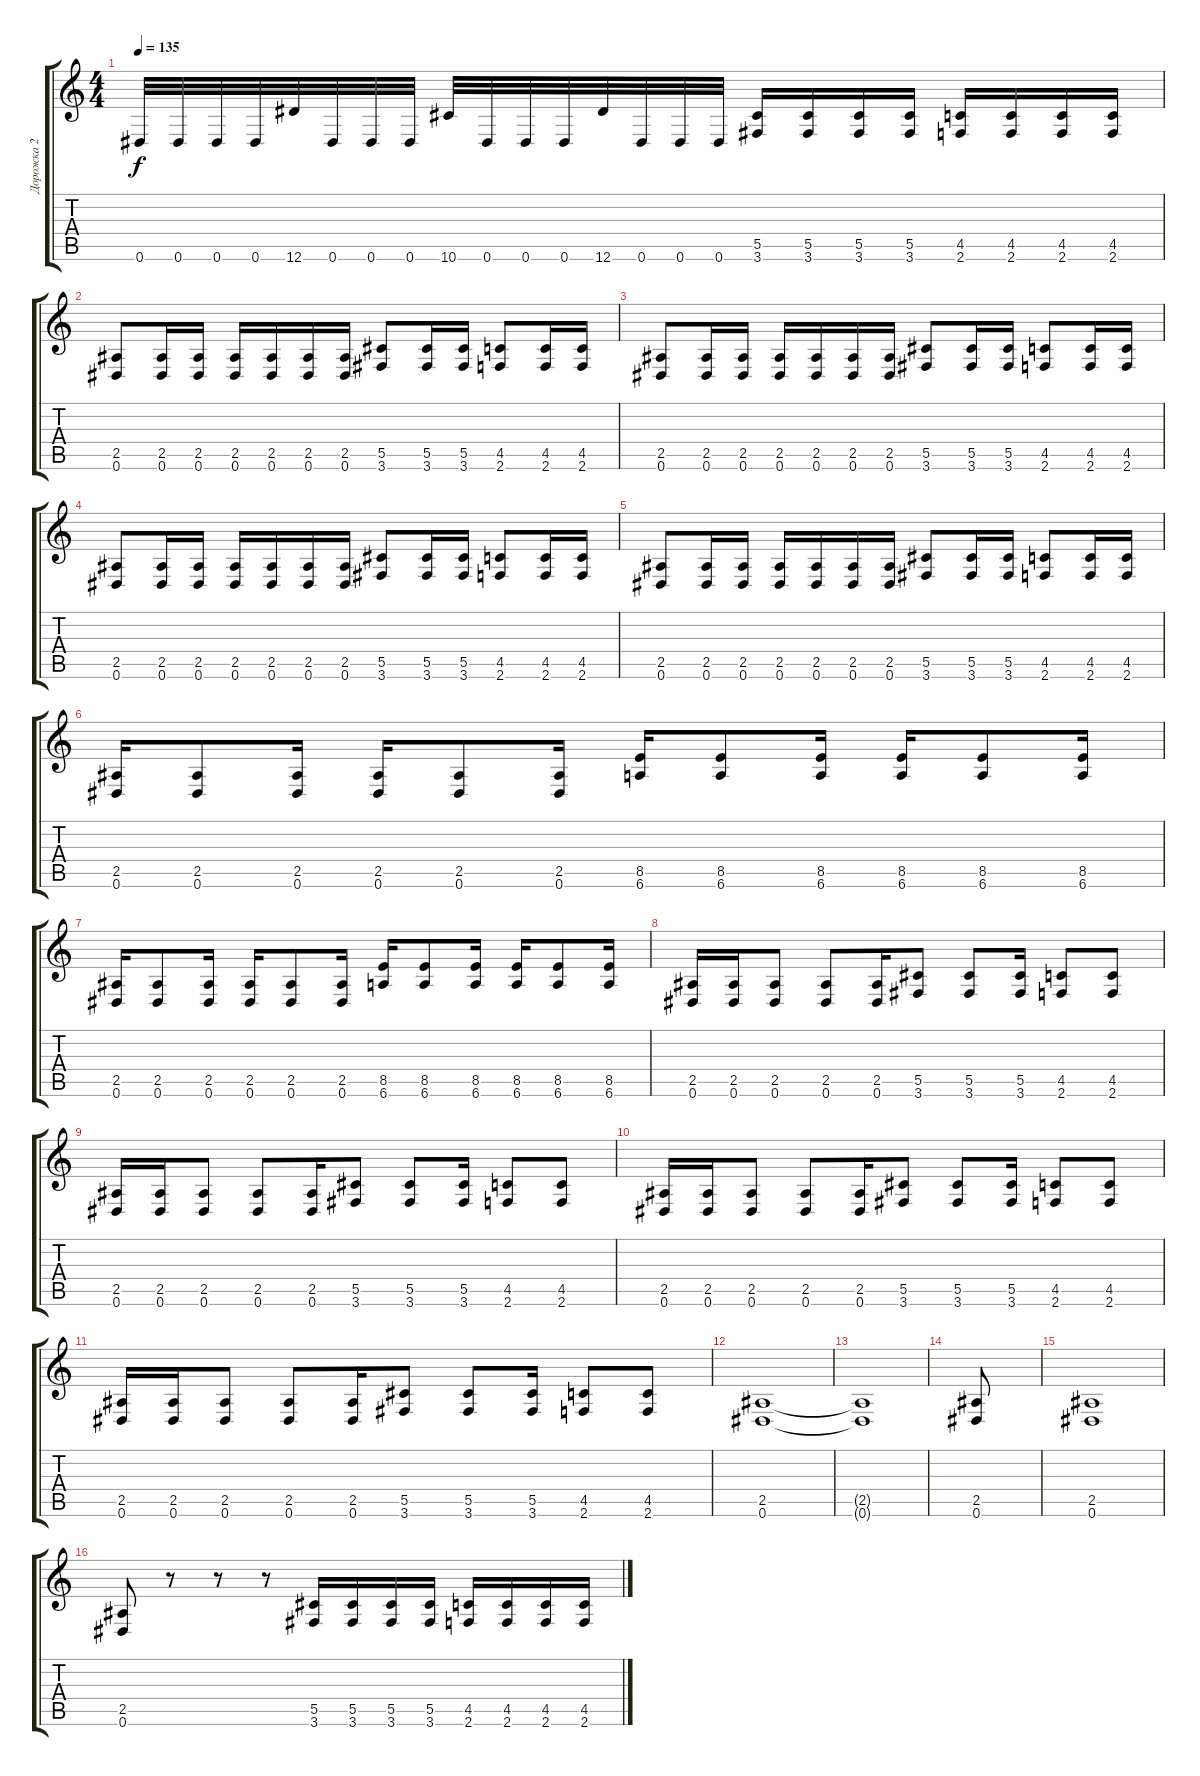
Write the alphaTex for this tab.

\track ("Дорожка 2" "Дорожка 2") {instrument distortionguitar}
\staff {score tabs}
\tuning (Eb4 Bb3 Gb3 Db3 Ab2 Eb2) {hide}
\ts (4 4)
\tempo 135
\clef g2
\ks c
0.6.32{dy f} 0.6.32 0.6.32 0.6.32 12.6.32 0.6.32 0.6.32 0.6.32 10.6.32 0.6.32 0.6.32 0.6.32 12.6.32 0.6.32 0.6.32 0.6.32 (5.5 3.6).16 (5.5 3.6).16 (5.5 3.6).16 (5.5 3.6).16 (4.5 2.6).16 (4.5 2.6).16 (4.5 2.6).16 (4.5 2.6).16 |
(2.5 0.6).8 (2.5 0.6).16 (2.5 0.6).16 (2.5 0.6).16 (2.5 0.6).16 (2.5 0.6).16 (2.5 0.6).16 (5.5 3.6).8 (5.5 3.6).16 (5.5 3.6).16 (4.5 2.6).8 (4.5 2.6).16 (4.5 2.6).16 |
(2.5 0.6).8 (2.5 0.6).16 (2.5 0.6).16 (2.5 0.6).16 (2.5 0.6).16 (2.5 0.6).16 (2.5 0.6).16 (5.5 3.6).8 (5.5 3.6).16 (5.5 3.6).16 (4.5 2.6).8 (4.5 2.6).16 (4.5 2.6).16 |
(2.5 0.6).8 (2.5 0.6).16 (2.5 0.6).16 (2.5 0.6).16 (2.5 0.6).16 (2.5 0.6).16 (2.5 0.6).16 (5.5 3.6).8 (5.5 3.6).16 (5.5 3.6).16 (4.5 2.6).8 (4.5 2.6).16 (4.5 2.6).16 |
(2.5 0.6).8 (2.5 0.6).16 (2.5 0.6).16 (2.5 0.6).16 (2.5 0.6).16 (2.5 0.6).16 (2.5 0.6).16 (5.5 3.6).8 (5.5 3.6).16 (5.5 3.6).16 (4.5 2.6).8 (4.5 2.6).16 (4.5 2.6).16 |
(2.5 0.6).16 (2.5 0.6).8 (2.5 0.6).16 (2.5 0.6).16 (2.5 0.6).8 (2.5 0.6).16 (8.5 6.6).16 (8.5 6.6).8 (8.5 6.6).16 (8.5 6.6).16 (8.5 6.6).8 (8.5 6.6).16 |
(2.5 0.6).16 (2.5 0.6).8 (2.5 0.6).16 (2.5 0.6).16 (2.5 0.6).8 (2.5 0.6).16 (8.5 6.6).16 (8.5 6.6).8 (8.5 6.6).16 (8.5 6.6).16 (8.5 6.6).8 (8.5 6.6).16 |
(2.5 0.6).16 (2.5 0.6).16 (2.5 0.6).8 (2.5 0.6).8 (2.5 0.6).16 (5.5 3.6).8 (5.5 3.6).8 (5.5 3.6).16 (4.5 2.6).8 (4.5 2.6).8 |
(2.5 0.6).16 (2.5 0.6).16 (2.5 0.6).8 (2.5 0.6).8 (2.5 0.6).16 (5.5 3.6).8 (5.5 3.6).8 (5.5 3.6).16 (4.5 2.6).8 (4.5 2.6).8 |
(2.5 0.6).16 (2.5 0.6).16 (2.5 0.6).8 (2.5 0.6).8 (2.5 0.6).16 (5.5 3.6).8 (5.5 3.6).8 (5.5 3.6).16 (4.5 2.6).8 (4.5 2.6).8 |
(2.5 0.6).16 (2.5 0.6).16 (2.5 0.6).8 (2.5 0.6).8 (2.5 0.6).16 (5.5 3.6).8 (5.5 3.6).8 (5.5 3.6).16 (4.5 2.6).8 (4.5 2.6).8 |
(2.5 0.6).1 |
(2.5{t} 0.6{t}).1 |
(2.5 0.6).8 |
(2.5 0.6).1 |
(2.5 0.6).8 r.8 r.8 r.8 (5.5 3.6).16 (5.5 3.6).16 (5.5 3.6).16 (5.5 3.6).16 (4.5 2.6).16 (4.5 2.6).16 (4.5 2.6).16 (4.5 2.6).16
